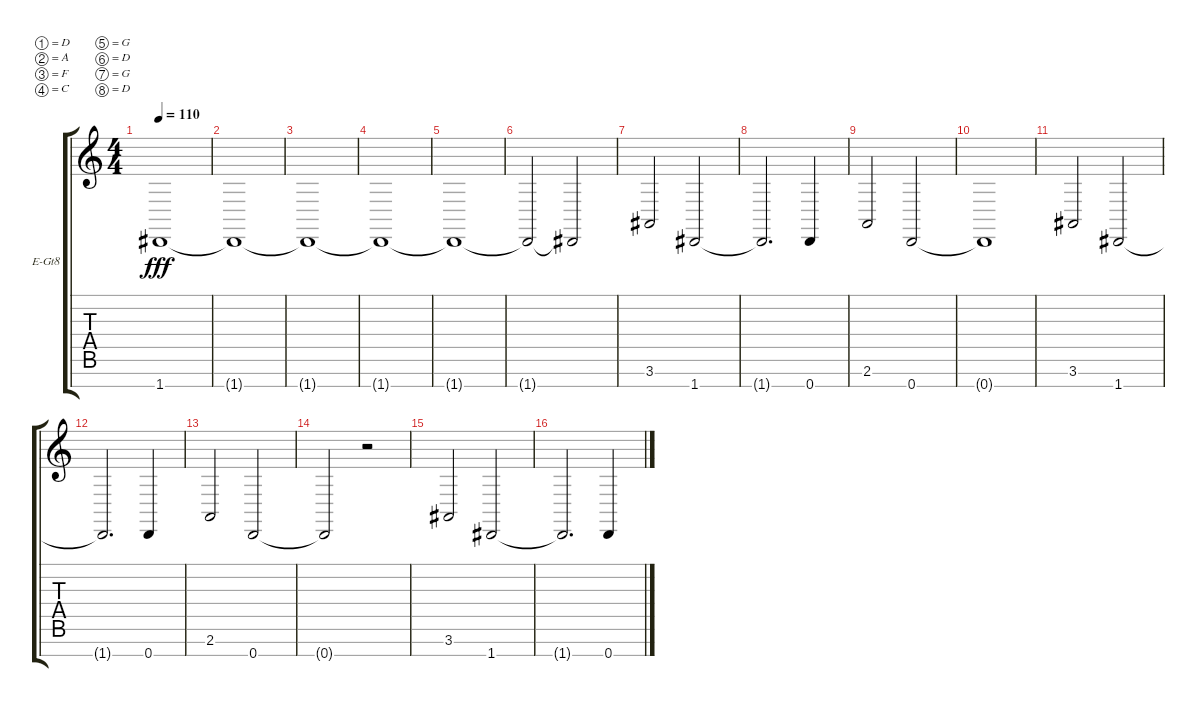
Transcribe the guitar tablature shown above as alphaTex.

\bracketExtendMode groupsimilarinstruments
\firstSystemTrackNameOrientation horizontal
\otherSystemsTrackNameOrientation horizontal
\track ("Sam" "E-Gt8") {instrument overdrivenguitar}
\staff {score tabs}
\tuning (D4 A3 F3 C3 G2 D2 G1 D1)
\ts (4 4)
\tempo 110
\clef g2
\ks c
1.8{t}.1{dy fff} |
1.8{t}.1 |
1.8{t}.1 |
1.8{t}.1 |
1.8{t}.1 |
1.8{t}.2 1.8{t}.2 |
3.7.2 1.8.2 |
1.8{t}.2{d} 0.8.4 |
2.7.2 0.8.2 |
0.8{t}.1 |
3.7.2 1.8.2 |
1.8{t}.2{d} 0.8.4 |
2.7.2 0.8.2 |
0.8{t}.2 r.2 |
3.7.2 1.8.2 |
1.8{t}.2{d} 0.8.4
